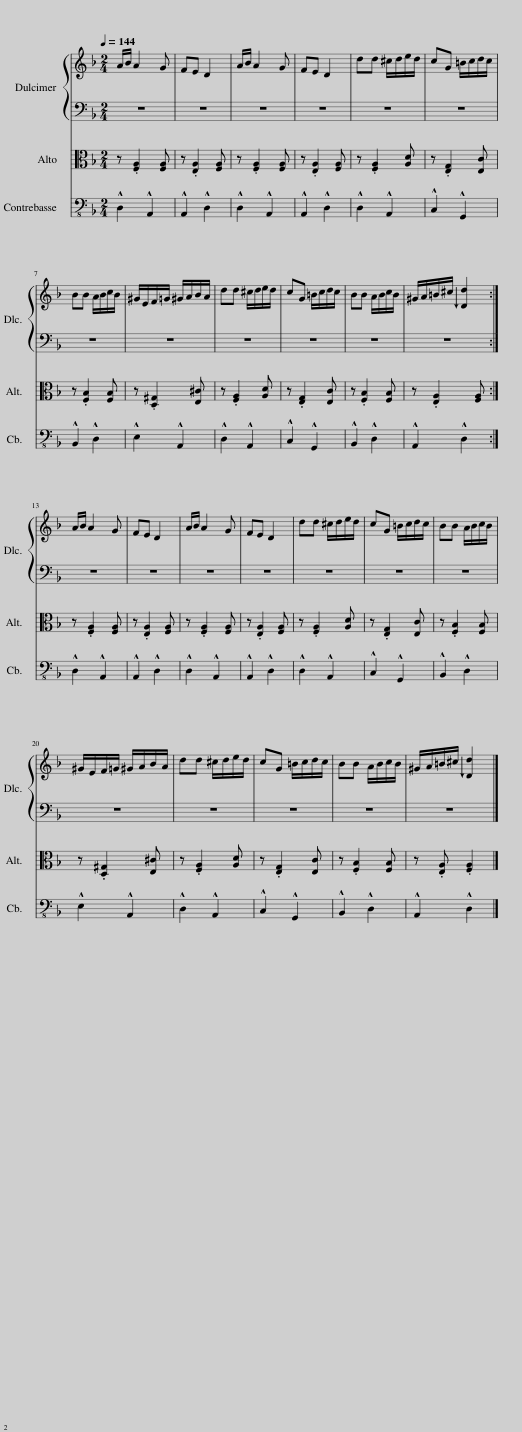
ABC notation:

X:1
%%score 1 2 3
L:1/8
Q:1/4=144
M:2/4
I:linebreak $
K:F
V:1 treble
V:2 alto
V:3 bass-8
V:1
 A/B/ A2 G | FE D2 | A/B/ A2 G | FE D2 | dd ^c/d/e/d/ | %5
 cG =B/c/d/c/ |$ BB A/B/c/B/ | ^G/E/F/=G/ ^G/A/B/A/ | dd ^c/d/e/d/ | cG =B/c/d/c/ | %10
 BB A/B/c/B/ | ^G/A/=B/^c/ !arpeggio![Dd]2 :|$ A/B/ A2 G | FE D2 | A/B/ A2 G | %15
 FE D2 | dd ^c/d/e/d/ | cG =B/c/d/c/ | BB A/B/c/B/ |$ ^G/E/F/=G/ ^G/A/B/A/ | %20
 dd ^c/d/e/d/ | cG =B/c/d/c/ | BB A/B/c/B/ | ^G/A/=B/^c/ !arpeggio![Dd]2 |] %24
V:2
 z .[F,A,]2 [F,A,] | z .[E,A,]2 [F,A,] | z .[F,A,]2 [F,A,] | z .[E,A,]2 [F,A,] | z .[F,A,]2 [A,D] | %5
 z .[E,G,]2 [E,C] |$ z .[F,B,]2 [F,B,] | z .[D,^G,]2 [E,^C] | z .[F,A,]2 [A,D] | z .[E,G,]2 [E,C] | %10
 z .[F,B,]2 [F,B,] | z .[E,A,]2 [F,A,] :|$ z .[F,A,]2 [F,A,] | z .[E,A,]2 [F,A,] | z .[F,A,]2 [F,A,] | %15
 z .[E,A,]2 [F,A,] | z .[F,A,]2 [A,D] | z .[E,G,]2 [E,C] | z .[F,B,]2 [F,B,] |$ z .[D,^G,]2 [E,^C] | %20
 z .[F,A,]2 [A,D] | z .[E,G,]2 [E,C] | z .[F,B,]2 [F,B,] | z .[E,A,] .[F,A,]2 |] %24
V:3
 !^!D,2 !^!A,,2 | !^!A,,2 !^!D,2 | !^!D,2 !^!A,,2 | !^!A,,2 !^!D,2 | !^!D,2 !^!A,,2 | %5
 !^!C,2 !^!G,,2 |$ !^!B,,2 !^!D,2 | !^!E,2 !^!A,,2 | !^!D,2 !^!A,,2 | !^!C,2 !^!G,,2 | %10
 !^!B,,2 !^!D,2 | !^!A,,2 !^!D,2 :|$ !^!D,2 !^!A,,2 | !^!A,,2 !^!D,2 | !^!D,2 !^!A,,2 | %15
 !^!A,,2 !^!D,2 | !^!D,2 !^!A,,2 | !^!C,2 !^!G,,2 | !^!B,,2 !^!D,2 |$ !^!E,2 !^!A,,2 | %20
 !^!D,2 !^!A,,2 | !^!C,2 !^!G,,2 | !^!B,,2 !^!D,2 | !^!A,,2 !^!D,2 |] %24
